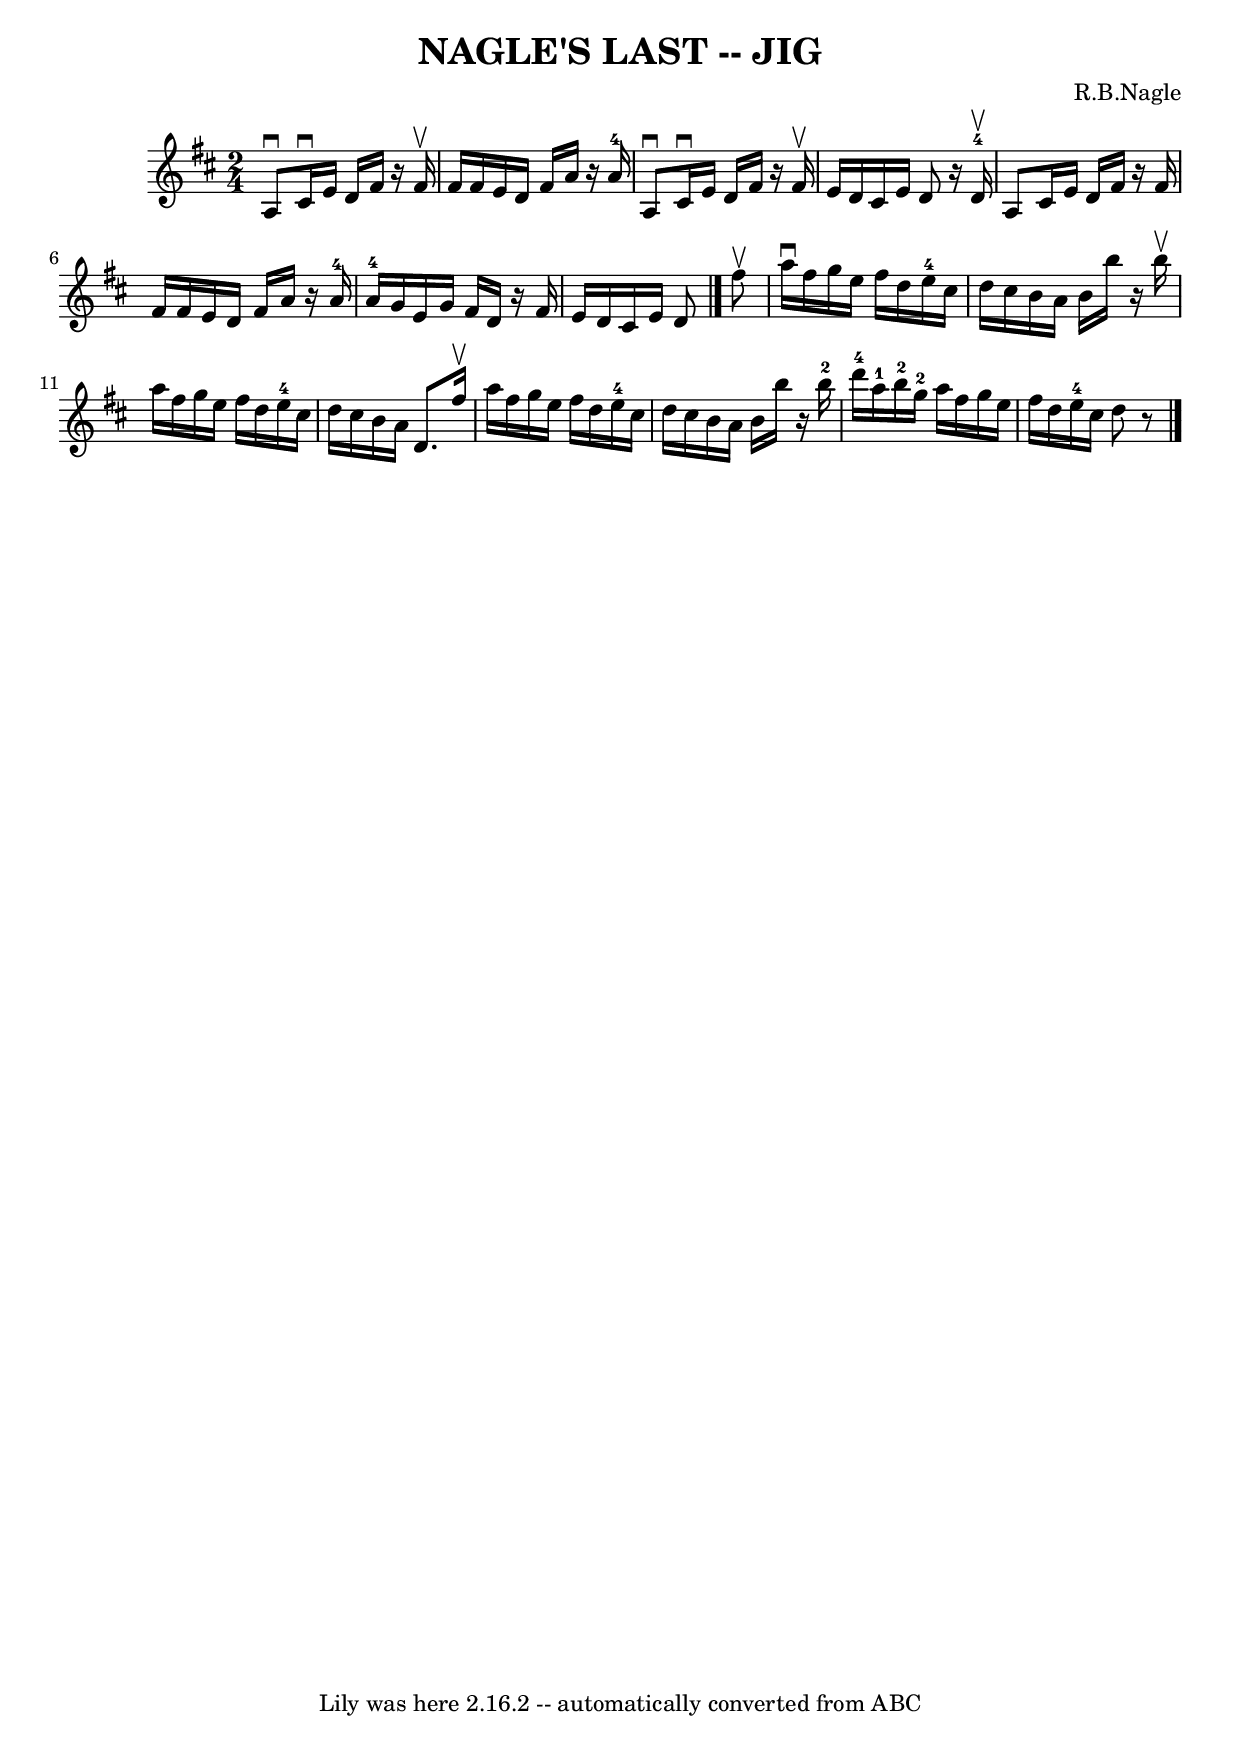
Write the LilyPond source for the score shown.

\version "2.16.2"
\include "Mammoth.ily"
\header {
  %% book = "Ryan's Mammoth Collection of Fiddle Tunes"
  composer = "R.B.Nagle"
  crossRefNumber = "1"
  footnotes = ""
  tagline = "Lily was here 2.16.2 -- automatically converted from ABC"
  title = "NAGLE'S LAST -- JIG"

}
voicedefault =  {


  \time 2/4 
  \key d \major
  a8^\downbow cis'16^\downbow e'16 d'16    
  fis'16    r16 fis'16^\upbow   |
  fis'16 fis'16 e'16 d'16    
  fis'16 a'16    r16 a'16-4   |
  a8^\downbow cis'16^\downbow  
  e'16 d'16 fis'16    r16 fis'16^\upbow   |
  e'16 d'16    
  cis'16 e'16 d'8    r16 d'16-4^\upbow   |
  a8 cis'16    
  e'16 d'16 fis'16    r16 fis'16    |
  fis'16 fis'16 e'16    
  d'16 fis'16 a'16    r16 a'16-4   |
  a'16-4 g'16    
  e'16 g'16 fis'16 d'16    r16 fis'16    |
  e'16 d'16    
  cis'16 e'16 d'8    \bar "|." fis''8^\upbow   |
  a''16 
  ^\downbow fis''16 g''16 e''16 fis''16 d''16 e''16-4   
  cis''16    |
  d''16 cis''16 b'16 a'16 b'16 b''16    r16 
  b''16^\upbow   |
  a''16 fis''16 g''16 e''16 fis''16    
  d''16 e''16-4 cis''16    |
  d''16 cis''16 b'16 a'16    
  d'8. fis''16^\upbow   |
  a''16 fis''16 g''16 e''16    
  fis''16 d''16 e''16-4 cis''16    |
  d''16 cis''16 b'16 
  a'16 b'16 b''16    r16 b''16-2   |
  d'''16-4 a''16 
  -1 b''16-2 g''16-2 a''16 fis''16 g''16 e''16    |
  
  fis''16 d''16 e''16-4 cis''16 d''8    r8   \bar "|."   

}

\score{
  <<

    \context Staff="default"
    {
      \voicedefault 
      
    }

  >>
  \layout {
    
  }
  \midi {
  }

}
